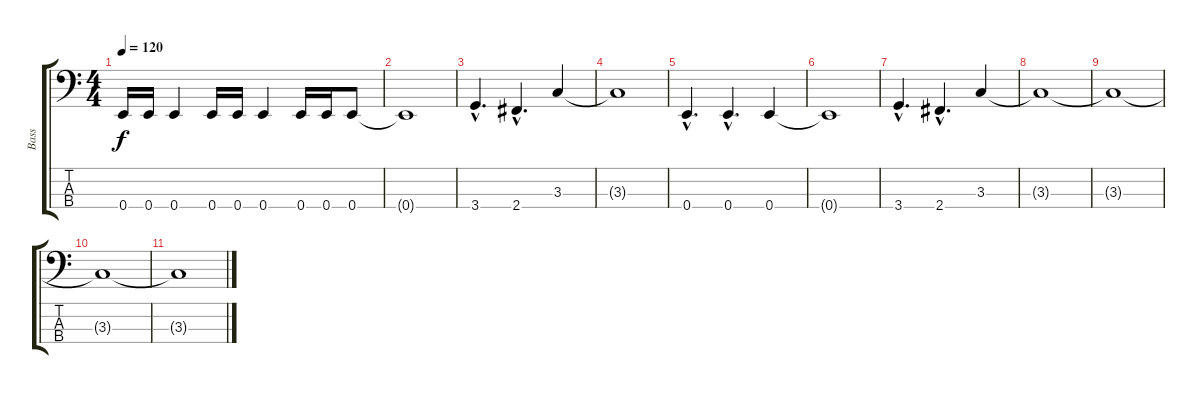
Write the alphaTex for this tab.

\track ("Bass" "Bass") {instrument electricbasspick}
\staff {score tabs}
\tuning (G2 D2 A1 E1) {hide}
\ts (4 4)
\tempo 120
\clef f4
\ks c
0.4.16{dy f} 0.4.16 0.4.4 0.4.16 0.4.16 0.4.4 0.4.16 0.4.16 0.4.8 |
0.4{t}.1 |
3.4{hac}.4{d} 2.4{hac}.4{d} 3.3.4 |
3.3{t}.1 |
0.4{hac}.4{d} 0.4{hac}.4{d} 0.4.4 |
0.4{t}.1 |
3.4{hac}.4{d} 2.4{hac}.4{d} 3.3.4 |
3.3{t}.1 |
3.3{t}.1 |
3.3{t}.1 |
3.3{t}.1
